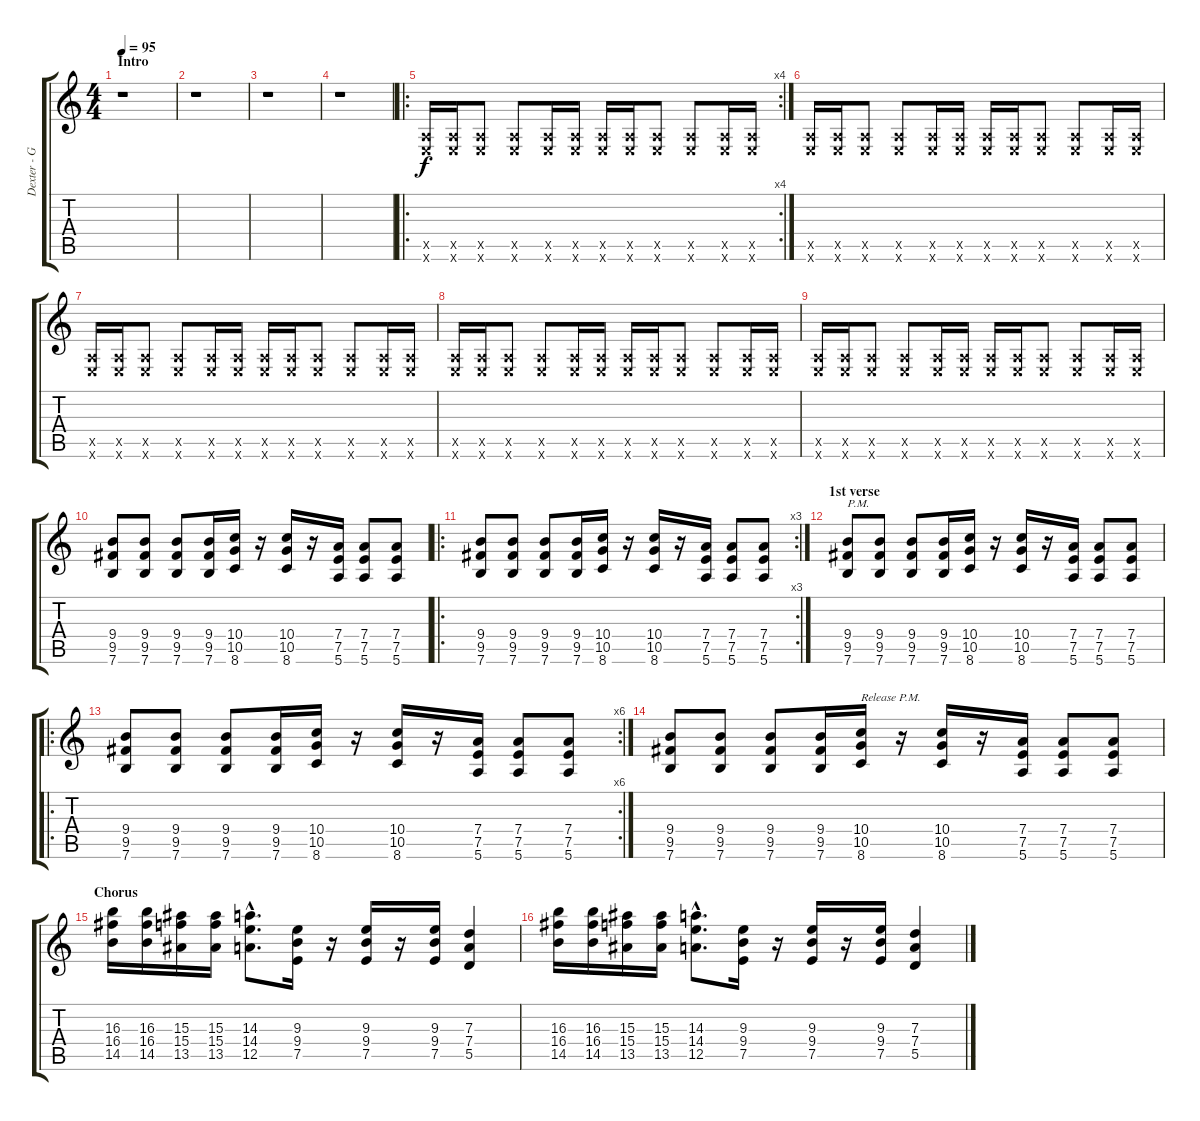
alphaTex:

\track ("Dexter - Guitar" "Dexter - G") {instrument distortionguitar}
\staff {score tabs}
\tuning (E4 B3 G3 D3 A2 E2) {hide}
\ts (4 4)
\section ("" "Intro")
\tempo 95
\clef g2
\ks c
r.1{dy f instrument distortionguitar} |
r.1 |
r.1 |
r.1 |
\ro
\rc 4
(0.5{x} 0.6{x}).16 (0.5{x} 0.6{x}).16 (0.5{x} 0.6{x}).8 (0.5{x} 0.6{x}).8 (0.5{x} 0.6{x}).16 (0.5{x} 0.6{x}).16 (0.5{x} 0.6{x}).16 (0.5{x} 0.6{x}).16 (0.5{x} 0.6{x}).8 (0.5{x} 0.6{x}).8 (0.5{x} 0.6{x}).16 (0.5{x} 0.6{x}).16 |
(0.5{x} 0.6{x}).16 (0.5{x} 0.6{x}).16 (0.5{x} 0.6{x}).8 (0.5{x} 0.6{x}).8 (0.5{x} 0.6{x}).16 (0.5{x} 0.6{x}).16 (0.5{x} 0.6{x}).16 (0.5{x} 0.6{x}).16 (0.5{x} 0.6{x}).8 (0.5{x} 0.6{x}).8 (0.5{x} 0.6{x}).16 (0.5{x} 0.6{x}).16 |
(0.5{x} 0.6{x}).16 (0.5{x} 0.6{x}).16 (0.5{x} 0.6{x}).8 (0.5{x} 0.6{x}).8 (0.5{x} 0.6{x}).16 (0.5{x} 0.6{x}).16 (0.5{x} 0.6{x}).16 (0.5{x} 0.6{x}).16 (0.5{x} 0.6{x}).8 (0.5{x} 0.6{x}).8 (0.5{x} 0.6{x}).16 (0.5{x} 0.6{x}).16 |
(0.5{x} 0.6{x}).16 (0.5{x} 0.6{x}).16 (0.5{x} 0.6{x}).8 (0.5{x} 0.6{x}).8 (0.5{x} 0.6{x}).16 (0.5{x} 0.6{x}).16 (0.5{x} 0.6{x}).16 (0.5{x} 0.6{x}).16 (0.5{x} 0.6{x}).8 (0.5{x} 0.6{x}).8 (0.5{x} 0.6{x}).16 (0.5{x} 0.6{x}).16 |
(0.5{x} 0.6{x}).16 (0.5{x} 0.6{x}).16 (0.5{x} 0.6{x}).8 (0.5{x} 0.6{x}).8 (0.5{x} 0.6{x}).16 (0.5{x} 0.6{x}).16 (0.5{x} 0.6{x}).16 (0.5{x} 0.6{x}).16 (0.5{x} 0.6{x}).8 (0.5{x} 0.6{x}).8 (0.5{x} 0.6{x}).16 (0.5{x} 0.6{x}).16 |
(9.4 9.5 7.6).8 (9.4 9.5 7.6).8 (9.4 9.5 7.6).8 (9.4 9.5 7.6).16 (10.4 10.5 8.6).16 r.16 (10.4 10.5 8.6).16 r.16 (7.4 7.5 5.6).16 (7.4 7.5 5.6).8 (7.4 7.5 5.6).8 |
\ro
\rc 3
(9.4 9.5 7.6).8 (9.4 9.5 7.6).8 (9.4 9.5 7.6).8 (9.4 9.5 7.6).16 (10.4 10.5 8.6).16 r.16 (10.4 10.5 8.6).16 r.16 (7.4 7.5 5.6).16 (7.4 7.5 5.6).8 (7.4 7.5 5.6).8 |
\section ("" "1st verse")
(9.4 9.5 7.6).8{txt "P.M." instrument electricguitarmuted} (9.4 9.5 7.6).8 (9.4 9.5 7.6).8 (9.4 9.5 7.6).16 (10.4 10.5 8.6).16 r.16 (10.4 10.5 8.6).16 r.16 (7.4 7.5 5.6).16 (7.4 7.5 5.6).8 (7.4 7.5 5.6).8 |
\ro
\rc 6
(9.4 9.5 7.6).8 (9.4 9.5 7.6).8 (9.4 9.5 7.6).8 (9.4 9.5 7.6).16 (10.4 10.5 8.6).16 r.16 (10.4 10.5 8.6).16 r.16 (7.4 7.5 5.6).16 (7.4 7.5 5.6).8 (7.4 7.5 5.6).8 |
(9.4 9.5 7.6).8 (9.4 9.5 7.6).8 (9.4 9.5 7.6).8 (9.4 9.5 7.6).16 (10.4 10.5 8.6).16{txt "Release P.M." instrument distortionguitar} r.16 (10.4 10.5 8.6).16 r.16 (7.4 7.5 5.6).16 (7.4 7.5 5.6).8 (7.4 7.5 5.6).8 |
\section ("" "Chorus")
(16.3 16.4 14.5).16 (16.3 16.4 14.5).16 (15.3 15.4 13.5).16 (15.3 15.4 13.5).16 (14.3{hac} 14.4{hac} 12.5{hac}).8{d} (9.3 9.4 7.5).16 r.16 (9.3 9.4 7.5).16 r.16 (9.3 9.4 7.5).16 (7.3 7.4 5.5).4 |
(16.3 16.4 14.5).16 (16.3 16.4 14.5).16 (15.3 15.4 13.5).16 (15.3 15.4 13.5).16 (14.3{hac} 14.4{hac} 12.5{hac}).8{d} (9.3 9.4 7.5).16 r.16 (9.3 9.4 7.5).16 r.16 (9.3 9.4 7.5).16 (7.3 7.4 5.5).4
